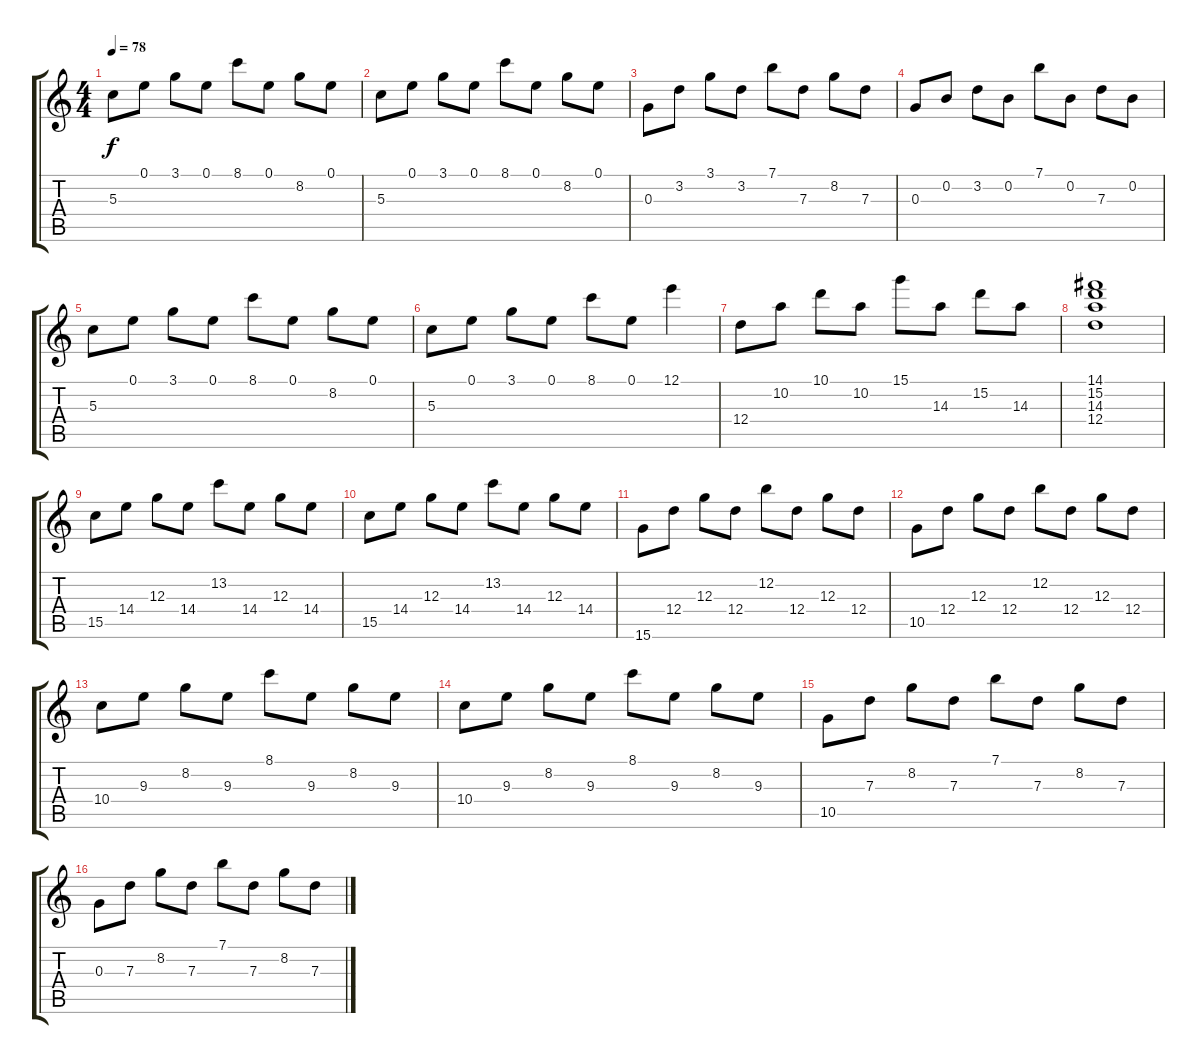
\track "" {instrument electricguitarclean}
\staff {score tabs}
\tuning (E4 B3 G3 D3 A2 E2) {hide}
\ts (4 4)
\tempo 78
\clef g2
\ks c
5.3.8{dy f} 0.1.8 3.1.8 0.1.8 8.1.8 0.1.8 8.2.8 0.1.8 |
5.3.8 0.1.8 3.1.8 0.1.8 8.1.8 0.1.8 8.2.8 0.1.8 |
0.3.8 3.2.8 3.1.8 3.2.8 7.1.8 7.3.8 8.2.8 7.3.8 |
0.3.8 0.2.8 3.2.8 0.2.8 7.1.8 0.2.8 7.3.8 0.2.8 |
5.3.8 0.1.8 3.1.8 0.1.8 8.1.8 0.1.8 8.2.8 0.1.8 |
5.3.8 0.1.8 3.1.8 0.1.8 8.1.8 0.1.8 12.1.4 |
12.4.8 10.2.8 10.1.8 10.2.8 15.1.8 14.3.8 15.2.8 14.3.8 |
(14.1 15.2 14.3 12.4).1 |
15.5.8 14.4.8 12.3.8 14.4.8 13.2.8 14.4.8 12.3.8 14.4.8 |
15.5.8 14.4.8 12.3.8 14.4.8 13.2.8 14.4.8 12.3.8 14.4.8 |
15.6.8 12.4.8 12.3.8 12.4.8 12.2.8 12.4.8 12.3.8 12.4.8 |
10.5.8 12.4.8 12.3.8 12.4.8 12.2.8 12.4.8 12.3.8 12.4.8 |
10.4.8 9.3.8 8.2.8 9.3.8 8.1.8 9.3.8 8.2.8 9.3.8 |
10.4.8 9.3.8 8.2.8 9.3.8 8.1.8 9.3.8 8.2.8 9.3.8 |
10.5.8 7.3.8 8.2.8 7.3.8 7.1.8 7.3.8 8.2.8 7.3.8 |
0.3.8 7.3.8 8.2.8 7.3.8 7.1.8 7.3.8 8.2.8 7.3.8
